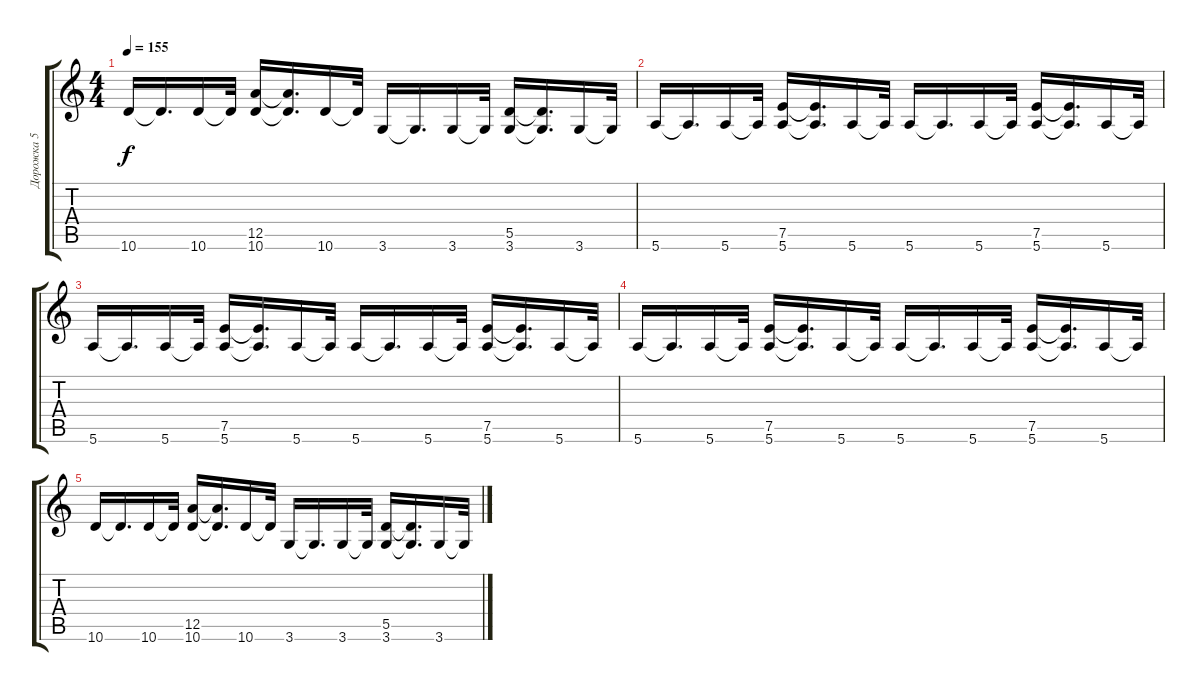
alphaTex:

\track ("Дорожка 5" "Дорожка 5") {instrument overdrivenguitar}
\staff {score tabs}
\tuning (E4 B3 G3 D3 A2 E2) {hide}
\ts (4 4)
\tempo 155
\clef g2
\ks c
10.6.16{dy f} 10.6{t}.16{d} 10.6.16 10.6{t}.32 (12.5 10.6).16 (12.5{t} 10.6{t}).16{d} 10.6.16 10.6{t}.32 3.6.16 3.6{t}.16{d} 3.6.16 3.6{t}.32 (5.5 3.6).16 (5.5{t} 3.6{t}).16{d} 3.6.16 3.6{t}.32 |
5.6.16 5.6{t}.16{d} 5.6.16 5.6{t}.32 (7.5 5.6).16 (7.5{t} 5.6{t}).16{d} 5.6.16 5.6{t}.32 5.6.16 5.6{t}.16{d} 5.6.16 5.6{t}.32 (7.5 5.6).16 (7.5{t} 5.6{t}).16{d} 5.6.16 5.6{t}.32 |
5.6.16 5.6{t}.16{d} 5.6.16 5.6{t}.32 (7.5 5.6).16 (7.5{t} 5.6{t}).16{d} 5.6.16 5.6{t}.32 5.6.16 5.6{t}.16{d} 5.6.16 5.6{t}.32 (7.5 5.6).16 (7.5{t} 5.6{t}).16{d} 5.6.16 5.6{t}.32 |
5.6.16 5.6{t}.16{d} 5.6.16 5.6{t}.32 (7.5 5.6).16 (7.5{t} 5.6{t}).16{d} 5.6.16 5.6{t}.32 5.6.16 5.6{t}.16{d} 5.6.16 5.6{t}.32 (7.5 5.6).16 (7.5{t} 5.6{t}).16{d} 5.6.16 5.6{t}.32 |
10.6.16 10.6{t}.16{d} 10.6.16 10.6{t}.32 (12.5 10.6).16 (12.5{t} 10.6{t}).16{d} 10.6.16 10.6{t}.32 3.6.16 3.6{t}.16{d} 3.6.16 3.6{t}.32 (5.5 3.6).16 (5.5{t} 3.6{t}).16{d} 3.6.16 3.6{t}.32
